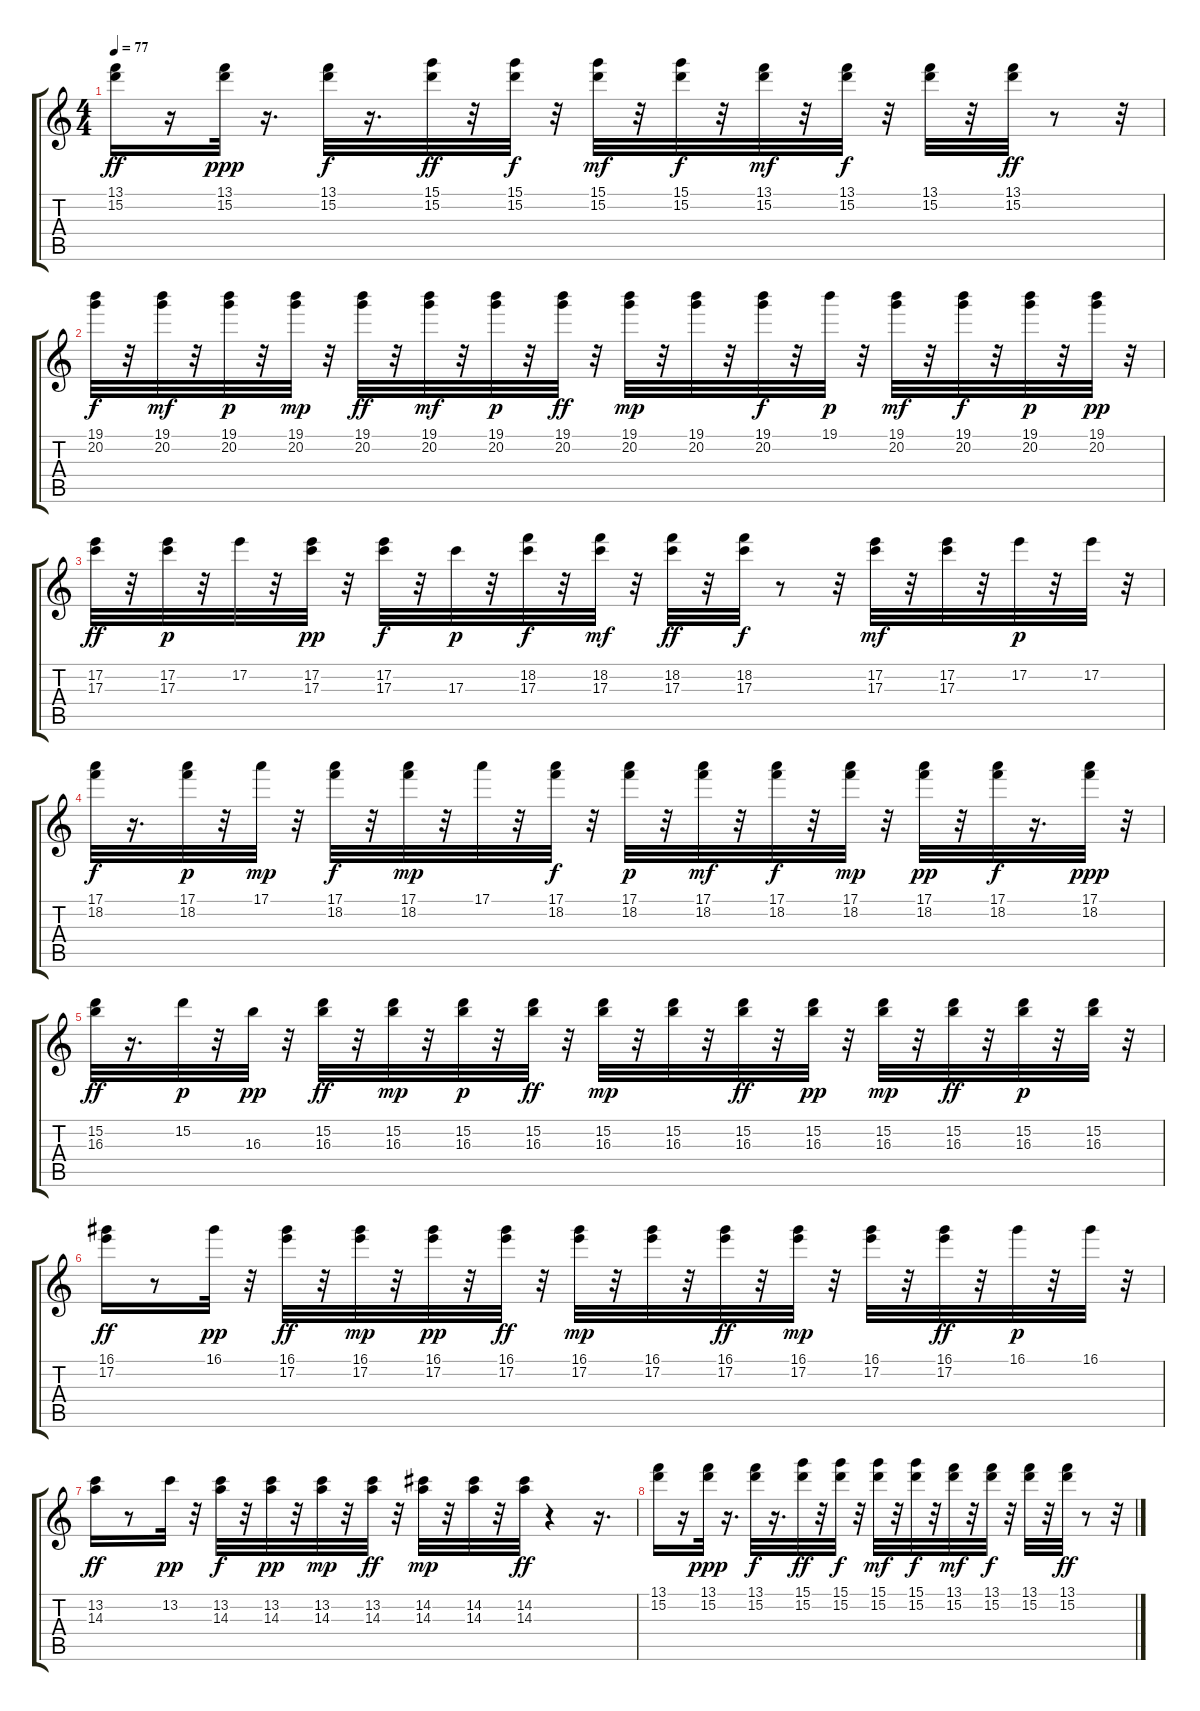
\track "" {instrument distortionguitar}
\staff {score tabs}
\tuning (E4 B3 G3 D3 A2 E2) {hide}
\ts (4 4)
\tempo 77
\clef g2
\ks c
(13.1 15.2).16{dy ff balance 8 instrument acousticguitarsteel} r.16 (13.1 15.2).32{dy ppp} r.16{d} (13.1 15.2).32{dy f} r.16{d} (15.1 15.2).32{dy ff} r.32 (15.1 15.2).32{dy f} r.32 (15.1 15.2).32{dy mf} r.32 (15.1 15.2).32{dy f} r.32 (13.1 15.2).32{dy mf} r.32 (13.1 15.2).32{dy f} r.32 (13.1 15.2).32 r.32 (13.1 15.2).32{dy ff} r.8 r.32 |
(19.1 20.2).32{dy f} r.32 (19.1 20.2).32{dy mf} r.32 (19.1 20.2).32{dy p} r.32 (19.1 20.2).32{dy mp} r.32 (19.1 20.2).32{dy ff} r.32 (19.1 20.2).32{dy mf} r.32 (19.1 20.2).32{dy p} r.32 (19.1 20.2).32{dy ff} r.32 (19.1 20.2).32{dy mp} r.32 (19.1 20.2).32 r.32 (19.1 20.2).32{dy f} r.32 19.1.32{dy p} r.32 (19.1 20.2).32{dy mf} r.32 (19.1 20.2).32{dy f} r.32 (19.1 20.2).32{dy p} r.32 (19.1 20.2).32{dy pp} r.32 |
(17.2 17.3).32{dy ff} r.32 (17.2 17.3).32{dy p} r.32 17.2.32 r.32 (17.2 17.3).32{dy pp} r.32 (17.2 17.3).32{dy f} r.32 17.3.32{dy p} r.32 (18.2 17.3).32{dy f} r.32 (18.2 17.3).32{dy mf} r.32 (18.2 17.3).32{dy ff} r.32 (18.2 17.3).32{dy f} r.8 r.32 (17.2 17.3).32{dy mf} r.32 (17.2 17.3).32 r.32 17.2.32{dy p} r.32 17.2.32 r.32 |
(17.1 18.2).32{dy f} r.16{d} (17.1 18.2).32{dy p} r.32 17.1.32{dy mp} r.32 (17.1 18.2).32{dy f} r.32 (17.1 18.2).32{dy mp} r.32 17.1.32 r.32 (17.1 18.2).32{dy f} r.32 (17.1 18.2).32{dy p} r.32 (17.1 18.2).32{dy mf} r.32 (17.1 18.2).32{dy f} r.32 (17.1 18.2).32{dy mp} r.32 (17.1 18.2).32{dy pp} r.32 (17.1 18.2).32{dy f} r.16{d} (17.1 18.2).32{dy ppp} r.32 |
(15.2 16.3).32{dy ff} r.16{d} 15.2.32{dy p} r.32 16.3.32{dy pp} r.32 (15.2 16.3).32{dy ff} r.32 (15.2 16.3).32{dy mp} r.32 (15.2 16.3).32{dy p} r.32 (15.2 16.3).32{dy ff} r.32 (15.2 16.3).32{dy mp} r.32 (15.2 16.3).32 r.32 (15.2 16.3).32{dy ff} r.32 (15.2 16.3).32{dy pp} r.32 (15.2 16.3).32{dy mp} r.32 (15.2 16.3).32{dy ff} r.32 (15.2 16.3).32{dy p} r.32 (15.2 16.3).32 r.32 |
(16.1 17.2).16{dy ff} r.8 16.1.32{dy pp} r.32 (16.1 17.2).32{dy ff} r.32 (16.1 17.2).32{dy mp} r.32 (16.1 17.2).32{dy pp} r.32 (16.1 17.2).32{dy ff} r.32 (16.1 17.2).32{dy mp} r.32 (16.1 17.2).32 r.32 (16.1 17.2).32{dy ff} r.32 (16.1 17.2).32{dy mp} r.32 (16.1 17.2).32 r.32 (16.1 17.2).32{dy ff} r.32 16.1.32{dy p} r.32 16.1.32 r.32 |
(13.2 14.3).16{dy ff} r.8 13.2.32{dy pp} r.32 (13.2 14.3).32{dy f} r.32 (13.2 14.3).32{dy pp} r.32 (13.2 14.3).32{dy mp} r.32 (13.2 14.3).32{dy ff} r.32 (14.2 14.3).32{dy mp} r.32 (14.2 14.3).32 r.32 (14.2 14.3).32{dy ff} r.4 r.16{d} |
(13.1 15.2).16 r.16 (13.1 15.2).32{dy ppp} r.16{d} (13.1 15.2).32{dy f} r.16{d} (15.1 15.2).32{dy ff} r.32 (15.1 15.2).32{dy f} r.32 (15.1 15.2).32{dy mf} r.32 (15.1 15.2).32{dy f} r.32 (13.1 15.2).32{dy mf} r.32 (13.1 15.2).32{dy f} r.32 (13.1 15.2).32 r.32 (13.1 15.2).32{dy ff} r.8 r.32
